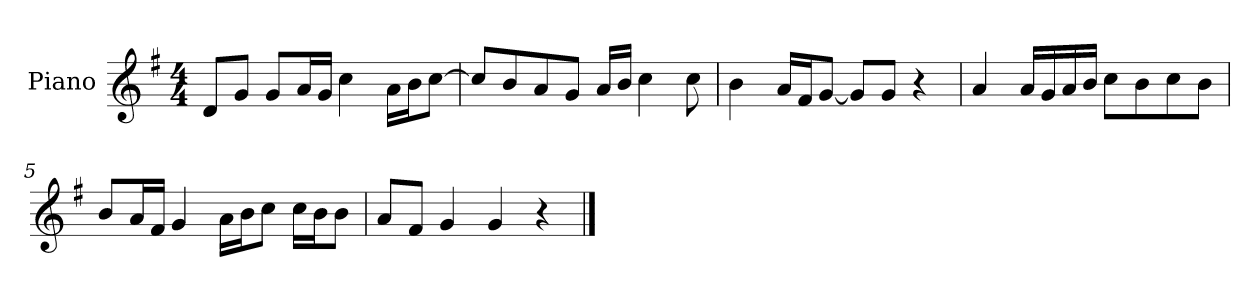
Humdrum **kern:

**kern
*part1
*staff1
*I"Piano
*I'P-no
*clefG2
*k[f#]
*M4/4
*MM90
=1
8d/L
8g/J
8g/L
16a/L
16g/JJ
4cc\
16a\LL
16b\J
[8cc\J
=2
8cc/L]
8b/
8a/
8g/J
16a/LL
16b/JJ
4cc\
8cc\
=3
4b\
16a/LL
16f#/J
[8g/J
8g/L]
8g/J
4r
=4
4a/
16a/LL
16g/
16a/
16b/JJ
8cc\L
8b\
8cc\
8b\J
!!LO:LB:g=z
=5
8b/L
16a/L
16f#/JJ
4g/
16a\LL
16b\J
8cc\J
16cc\LL
16b\J
8b\J
=6
8a/L
8f#/J
4g/
4g/
4r
==
*-
